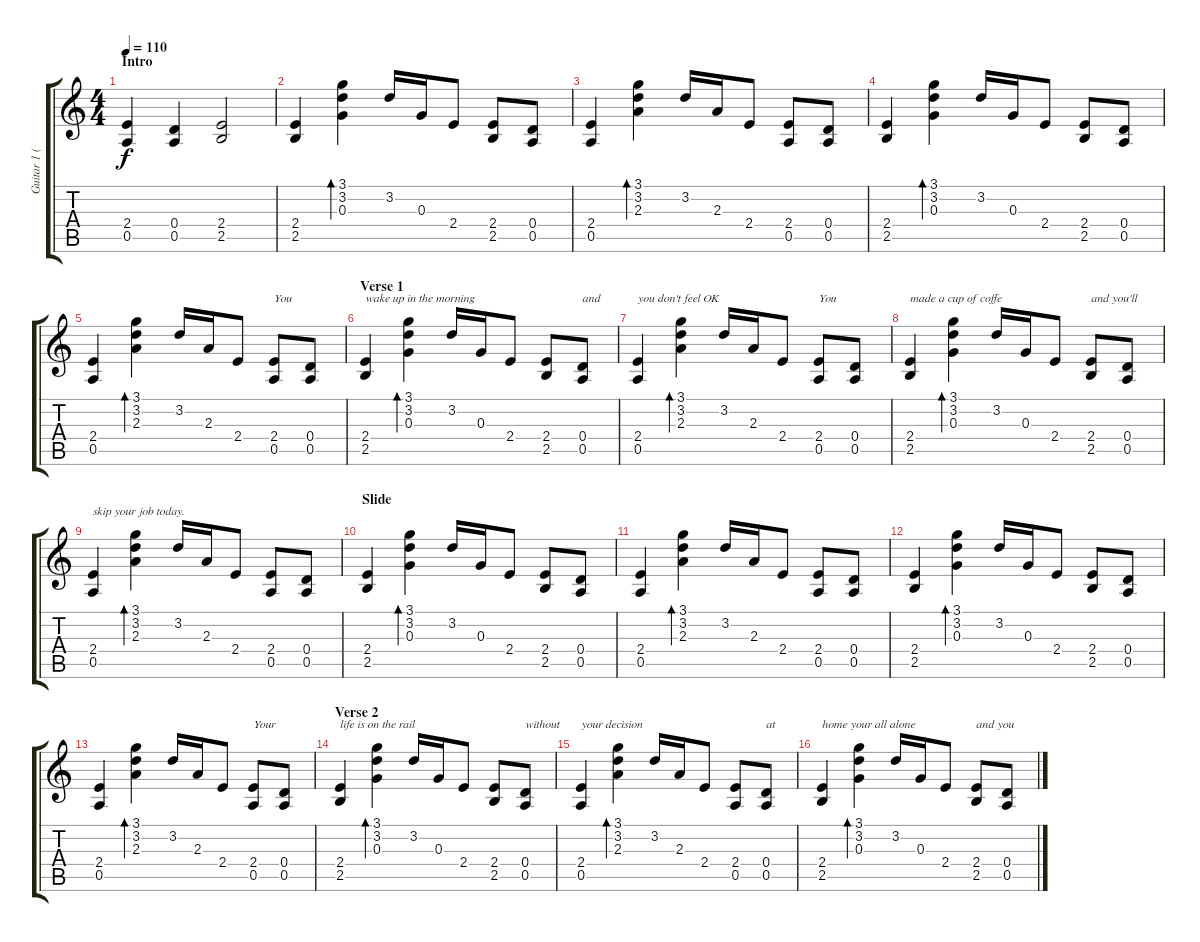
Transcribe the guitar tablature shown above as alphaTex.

\track ("Guitar 1 (Plagy)" "Guitar 1 (") {instrument acousticguitarnylon}
\staff {score tabs}
\tuning (E4 B3 G3 D3 A2 E2) {hide}
\ts (4 4)
\section ("" "Intro")
\tempo 110
\clef g2
\ks c
(2.4 0.5).4{dy f instrument acousticguitarnylon} (0.4 0.5).4 (2.4 2.5).2 |
(2.4 2.5).4 (3.1 3.2 0.3).4{bd 30} 3.2.16 0.3.16 2.4.8 (2.4 2.5).8 (0.4 0.5).8 |
(2.4 0.5).4 (3.1 3.2 2.3).4{bd 30} 3.2.16 2.3.16 2.4.8 (2.4 0.5).8 (0.4 0.5).8 |
(2.4 2.5).4 (3.1 3.2 0.3).4{bd 30} 3.2.16 0.3.16 2.4.8 (2.4 2.5).8 (0.4 0.5).8 |
(2.4 0.5).4 (3.1 3.2 2.3).4{bd 30} 3.2.16 2.3.16 2.4.8 (2.4 0.5).8{txt "You"} (0.4 0.5).8 |
\section ("" "Verse 1")
(2.4 2.5).4{txt "wake up in the morning"} (3.1 3.2 0.3).4{bd 30} 3.2.16 0.3.16 2.4.8 (2.4 2.5).8 (0.4 0.5).8{txt "and"} |
(2.4 0.5).4{txt "you don't feel OK"} (3.1 3.2 2.3).4{bd 30} 3.2.16 2.3.16 2.4.8 (2.4 0.5).8{txt "You"} (0.4 0.5).8 |
(2.4 2.5).4{txt "made a cup of coffe"} (3.1 3.2 0.3).4{bd 30} 3.2.16 0.3.16 2.4.8 (2.4 2.5).8{txt "and you'll"} (0.4 0.5).8 |
(2.4 0.5).4{txt "skip your job today."} (3.1 3.2 2.3).4{bd 30} 3.2.16 2.3.16 2.4.8 (2.4 0.5).8 (0.4 0.5).8 |
\section ("" "Slide")
(2.4 2.5).4 (3.1 3.2 0.3).4{bd 30} 3.2.16 0.3.16 2.4.8 (2.4 2.5).8 (0.4 0.5).8 |
(2.4 0.5).4 (3.1 3.2 2.3).4{bd 30} 3.2.16 2.3.16 2.4.8 (2.4 0.5).8 (0.4 0.5).8 |
(2.4 2.5).4 (3.1 3.2 0.3).4{bd 30} 3.2.16 0.3.16 2.4.8 (2.4 2.5).8 (0.4 0.5).8 |
(2.4 0.5).4 (3.1 3.2 2.3).4{bd 30} 3.2.16 2.3.16 2.4.8 (2.4 0.5).8{txt "Your"} (0.4 0.5).8 |
\section ("" "Verse 2")
(2.4 2.5).4{txt "life is on the rail"} (3.1 3.2 0.3).4{bd 30} 3.2.16 0.3.16 2.4.8 (2.4 2.5).8 (0.4 0.5).8{txt "without"} |
(2.4 0.5).4{txt "your decision"} (3.1 3.2 2.3).4{bd 30} 3.2.16 2.3.16 2.4.8 (2.4 0.5).8 (0.4 0.5).8{txt "at"} |
(2.4 2.5).4{txt "home your all alone"} (3.1 3.2 0.3).4{bd 30} 3.2.16 0.3.16 2.4.8 (2.4 2.5).8{txt "and you"} (0.4 0.5).8
